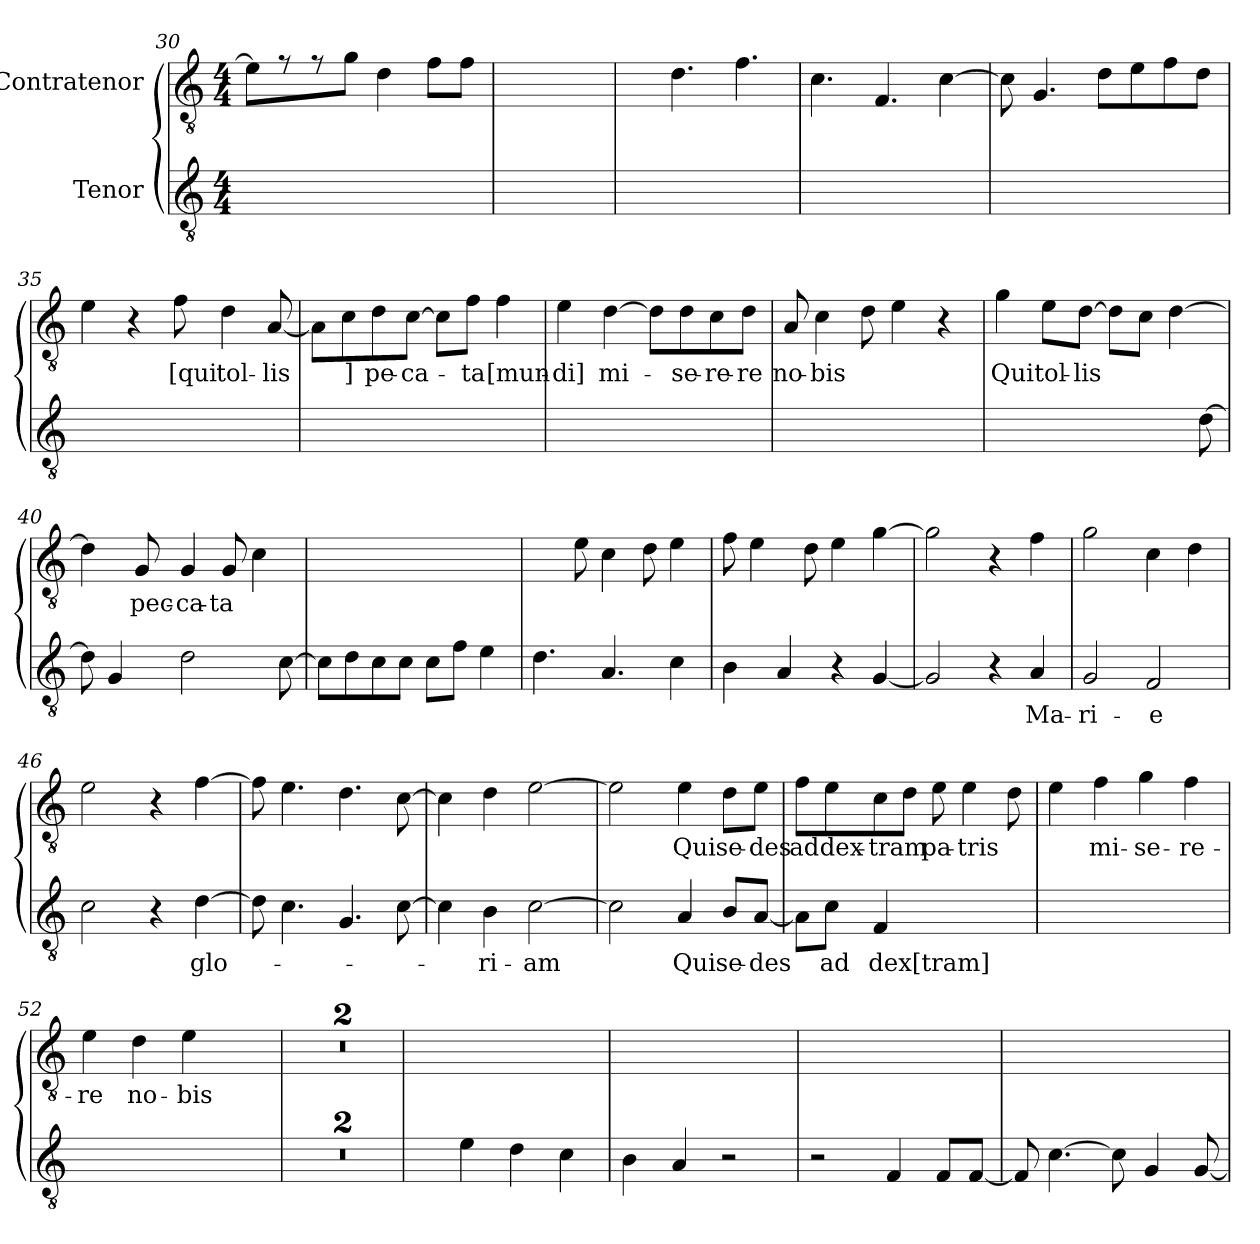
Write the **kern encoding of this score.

**kern	**text	**kern	**text
*part2	*part2	*part1	*part1
*staff2	*staff2	*staff1	*staff1
*I"Tenor	*	*I"Contratenor	*
*clefGv2	*	*clefGv2	*
*k[]	*	*k[]	*
*C:	*	*C:	*
*M4/4	*	*M4/4	*
=30	=30	=30	=30
1ryy	.	8e\L]	.
.	.	8r	.
.	.	8r	.
.	.	8g\J	.
.	.	4d\	.
.	.	8f\L	.
.	.	8f\J	.
=31	=31	=31	=31
1ryy	.	1ryy	.
!!LO:PB:g=z
=32	=32	=32	=32
1ryy	.	4ryy	.
.	.	4.d\	.
.	.	4.f\	.
=33	=33	=33	=33
1ryy	.	4.c\	.
.	.	4.F/	.
.	.	[4c\	.
=34	=34	=34	=34
1ryy	.	8c\]	.
.	.	4.G/	.
.	.	8d\L	.
.	.	8e\	.
.	.	8f\	.
.	.	8d\J	.
=35	=35	=35	=35
1ryy	.	4e\	.
.	.	4r	.
!	!	!	!LO:LY:b
.	.	8f\	[qui
!	!	!	!LO:LY:b
.	.	4d\	tol-
!	!	!	!LO:LY:b
.	.	[8A/	-lis
=36	=36	=36	=36
1ryy	.	8A\L]	.
!	!	!	!LO:LY:b
.	.	8c\	]
!	!	!	!LO:LY:b
.	.	8d\	pe-
!	!	!	!LO:LY:b
.	.	[8c\J	-ca-
.	.	8c\L]	.
!	!	!	!LO:LY:b
.	.	8f\J	-ta
!	!	!	!LO:LY:b
.	.	4f\	[mun-
=37	=37	=37	=37
!	!	!	!LO:LY:b
1ryy	.	4e\	-di]
!	!	!	!LO:LY:b
.	.	[4d\	mi-
.	.	8d\L]	.
!	!	!	!LO:LY:b
.	.	8d\	-se-
!	!	!	!LO:LY:b
.	.	8c\	-re-
!	!	!	!LO:LY:b
.	.	8d\J	-re
=38	=38	=38	=38
!	!	!	!LO:LY:b
1ryy	.	8A/	no-
!	!	!	!LO:LY:b
.	.	4c\	-bis
.	.	8d\	.
.	.	4e\	.
.	.	4r	.
!!LO:LB:g=z
=39	=39	=39	=39
!	!	!	!LO:LY:b
2ryy	.	4g\	Qui
!	!	!	!LO:LY:b
.	.	8e\L	tol-
!	!	!	!LO:LY:b
.	.	[8d\J	-lis
4ryy	.	8d\L]	.
.	.	8c\J	.
8ryy	.	[4d\	.
[8d\	.	.	.
=40	=40	=40	=40
8d\]	.	4d\]	.
4G/	.	.	.
!	!	!	!LO:LY:b
.	.	8G/	pec-
!	!	!	!LO:LY:b
2d\	.	4G/	-ca-
!	!	!	!LO:LY:b
.	.	8G/	-ta
.	.	4c\	.
[8c\	.	.	.
=41	=41	=41	=41
8c\L]	.	1ryy	.
8d\	.	.	.
8c\	.	.	.
8c\J	.	.	.
8c\L	.	.	.
8f\J	.	.	.
4e\	.	.	.
=42	=42	=42	=42
4.d\	.	4ryy	.
.	.	8e\	.
4.A/	.	4c\	.
.	.	8d\	.
4c\	.	4e\	.
=43	=43	=43	=43
4B\	.	8f\	.
.	.	4e\	.
4A/	.	.	.
.	.	8d\	.
4r	.	4e\	.
[4G/	.	[4g\	.
=44	=44	=44	=44
2G/]	.	2g\]	.
4r	.	4r	.
!	!LO:LY:b	!	!
4A/	Ma-	4f\	.
=45	=45	=45	=45
!	!LO:LY:b	!	!
2G/	-ri-	2g\	.
!	!LO:LY:b	!	!
2F/	-e	4c\	.
.	.	4d\	.
=46	=46	=46	=46
2c\	.	2e\	.
4r	.	4r	.
!	!LO:LY:b	!	!
[4d\	glo-	[4f\	.
!!LO:LB:g=z
=47	=47	=47	=47
8d\]	.	8f\]	.
4.c\	.	4.e\	.
4.G/	.	4.d\	.
[8c\	.	[8c\	.
=48	=48	=48	=48
4c\]	.	4c\]	.
!	!LO:LY:b	!	!
4B\	-ri-	4d\	.
!	!LO:LY:b	!	!
[2c\	-am	[2e\	.
=49	=49	=49	=49
2c\]	.	2e\]	.
!	!LO:LY:b	!	!LO:LY:b
4A/	Qui	4e\	Qui
!	!LO:LY:b	!	!LO:LY:b
8B/L	se-	8d\L	se-
!	!LO:LY:b	!	!LO:LY:b
[8A/J	-des	8e\J	-des
=50	=50	=50	=50
!	!	!	!LO:LY:b
8A\L]	.	8f\L	ad
!	!LO:LY:b	!	!LO:LY:b
8c\J	ad	8e\	dex-
!	!LO:LY:b	!	!LO:LY:b
4F/	dex[tram]	8c\	-tram
.	.	8d\J	.
!	!	!	!LO:LY:b
2ryy	.	8e\	pa-
!	!	!	!LO:LY:b
.	.	4e\	-tris
.	.	8d\	.
=51	=51	=51	=51
1ryy	.	4e\	.
!	!	!	!LO:LY:b
.	.	4f\	mi-
!	!	!	!LO:LY:b
.	.	4g\	-se-
!	!	!	!LO:LY:b
.	.	4f\	-re-
=52	=52	=52	=52
!	!	!	!LO:LY:b
1ryy	.	4e\	-re
!	!	!	!LO:LY:b
.	.	4d\	no-
!	!	!	!LO:LY:b
.	.	4e\	-bis
.	.	4ryy	.
=53	=53	=53	=53
1ryy	.	1ryy	.
=54	=54	=54	=54
1ryy	.	1ryy	.
=55	=55	=55	=55
4ryy	.	1ryy	.
4e\	.	.	.
4d\	.	.	.
4c\	.	.	.
!!LO:LB:g=z
=56	=56	=56	=56
4B\	.	1ryy	.
4A/	.	.	.
2r	.	.	.
=57	=57	=57	=57
2r	.	1ryy	.
4F/	.	.	.
8F/L	.	.	.
[8F/J	.	.	.
=58	=58	=58	=58
8F/]	.	1ryy	.
[4.c\	.	.	.
8c\]	.	.	.
4G/	.	.	.
[8G/	.	.	.
=	=	=	=
*-	*-	*-	*-
